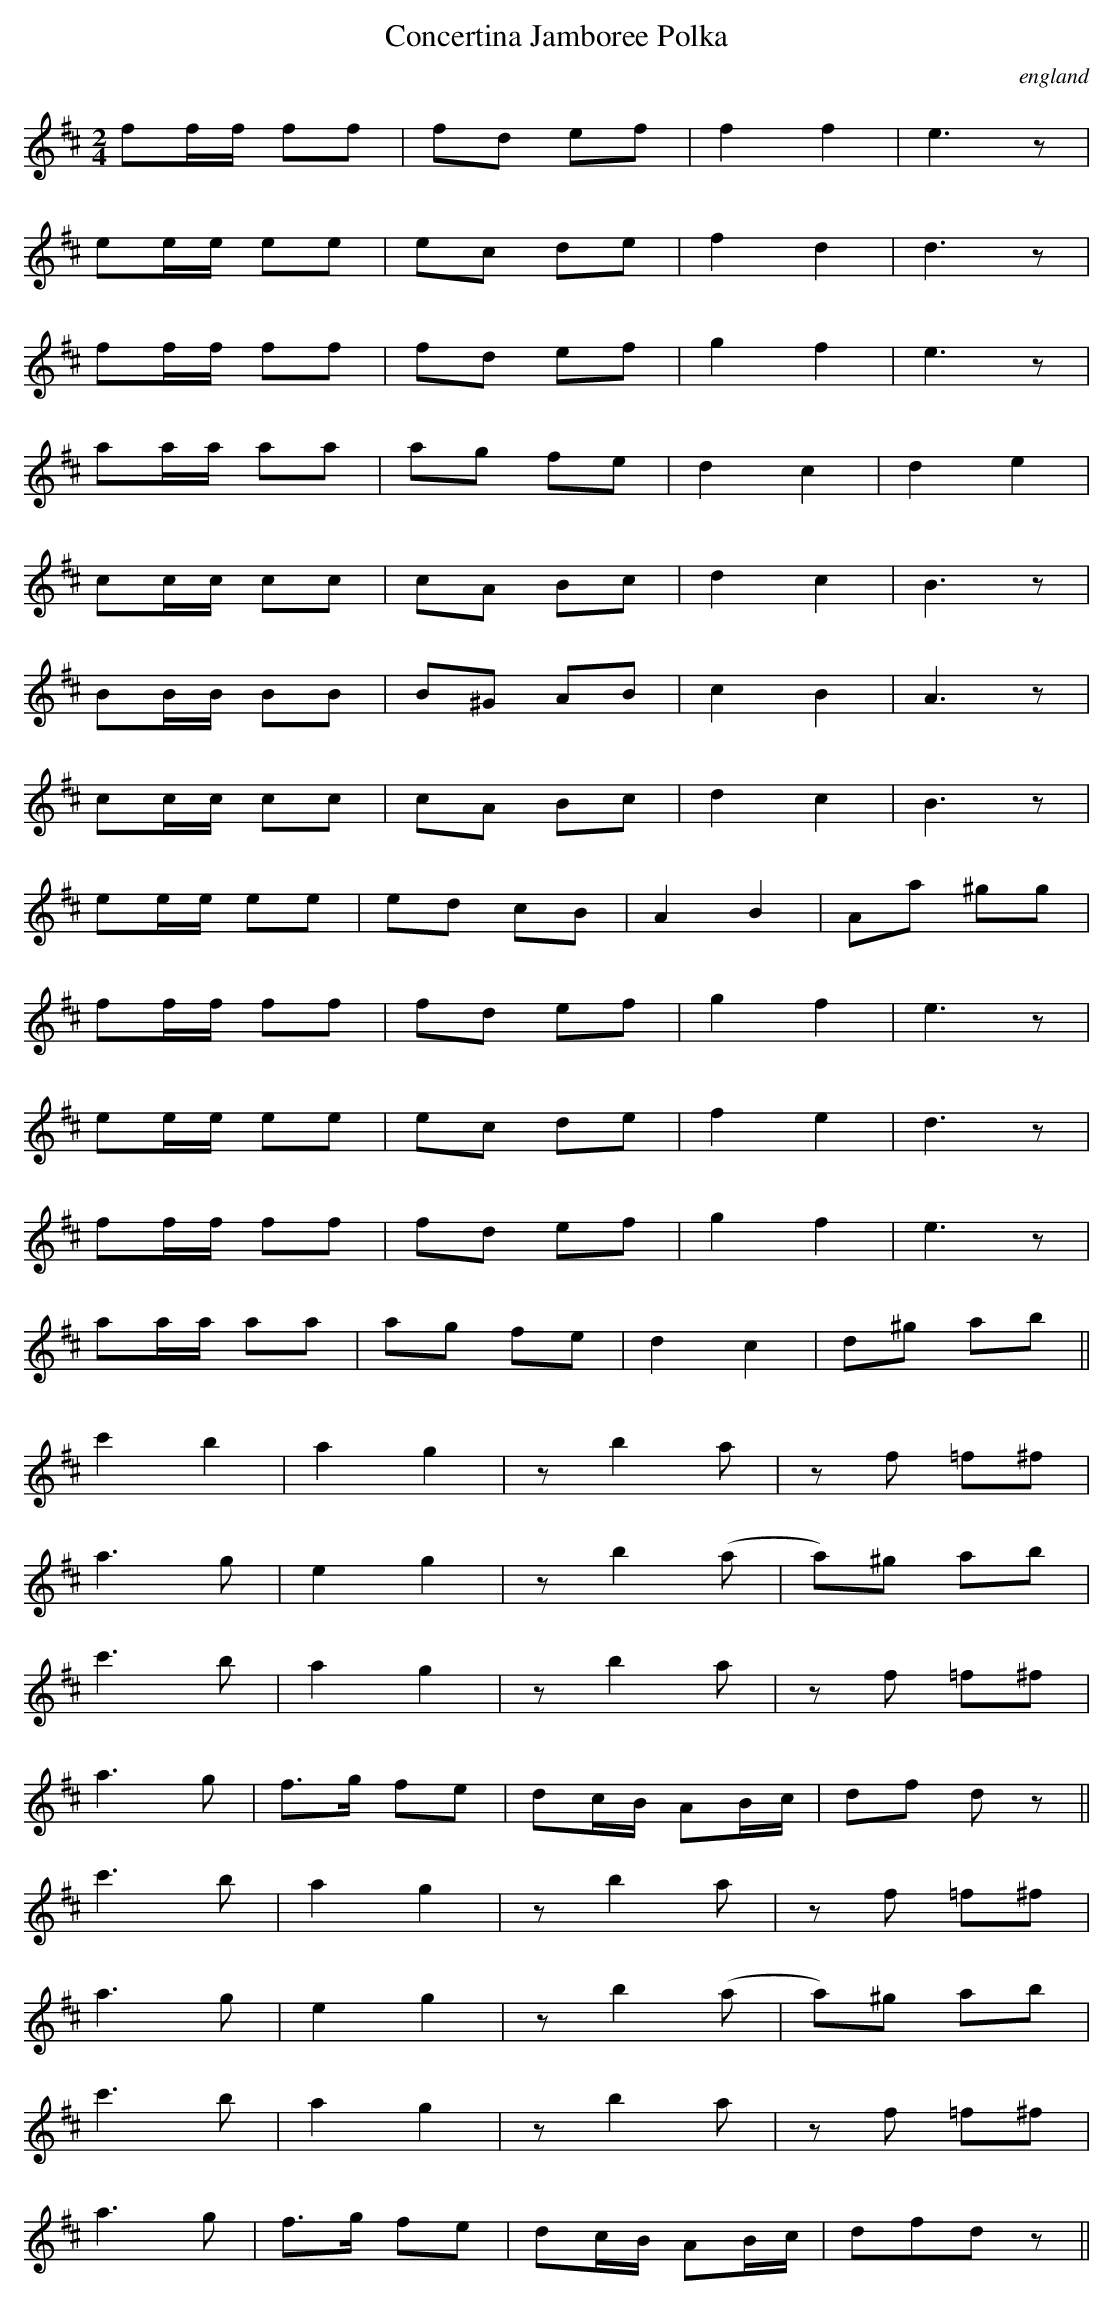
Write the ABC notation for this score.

X:1
T:Concertina Jamboree Polka
O:england
M:2/4
L:1/8
K:D
ff/f/ ff|fd ef|f2 f2|e2>z2|
ee/e/ ee|ec de|f2 d2|d2>z2|
ff/f/ ff|fd ef|g2 f2|e2>z2|
aa/a/ aa|ag fe|d2 c2|d2 e2|
cc/c/ cc|cA Bc|d2 c2|B2>z2|
BB/B/ BB|B^G AB|c2 B2|A2>z2|
cc/c/ cc|cA Bc|d2 c2|B2>z2|
ee/e/ ee|ed cB|A2 B2|Aa ^gg|
ff/f/ ff|fd ef|g2 f2|e2>z2|
ee/e/ ee|ec de|f2 e2|d2>z2|
ff/f/ ff|fd ef|g2 f2|e2>z2|
aa/a/ aa|ag fe|d2 c2|d^g ab||
c'2 b2|a2 g2|zb2 a|zf =f^f|
a2>g2|e2 g2|zb2 (a|a)^g ab|
c'2>b2|a2 g2|zb2 a|zf =f^f|
a2>g2|f>g fe|dc/B/ AB/c/|df dz||
c'2>b2|a2 g2|zb2 a|zf =f^f|
a2>g2|e2 g2|zb2 (a|a)^g ab|
c'2>b2|a2 g2|zb2 a|zf =f^f|
a2>g2|f>g fe|dc/B/ AB/c/|dfdz||
